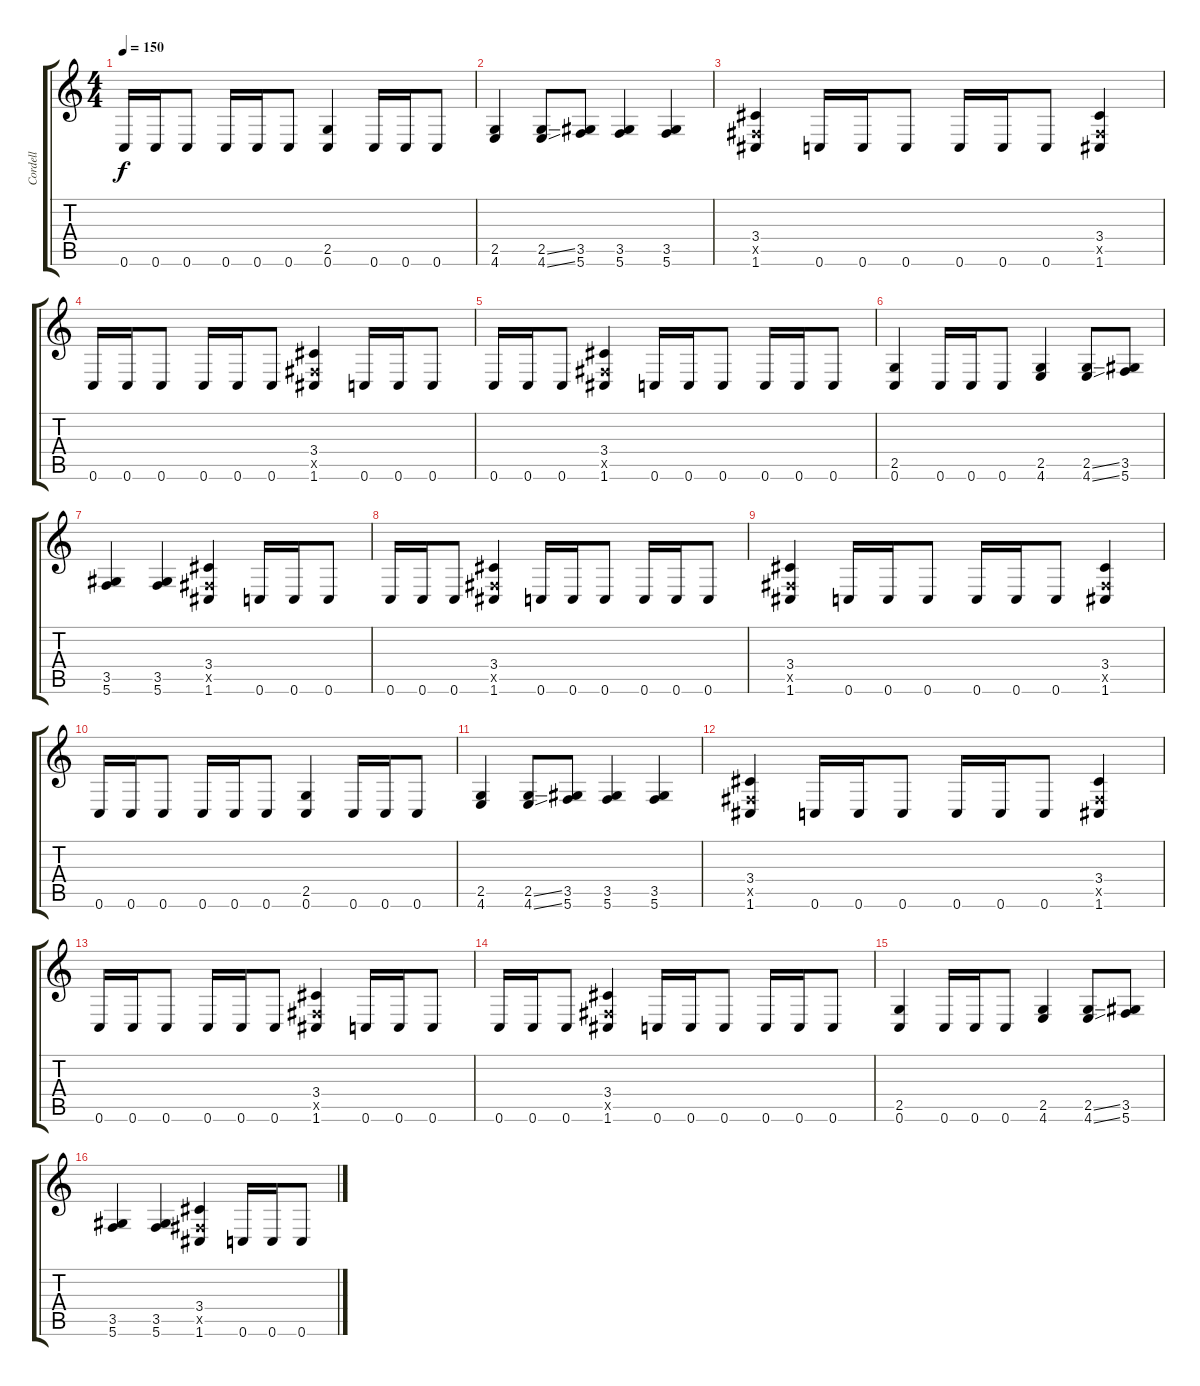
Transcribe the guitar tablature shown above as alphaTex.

\track ("Cordell" "Cordell") {instrument distortionguitar}
\staff {score tabs}
\tuning (C4 G3 Eb3 Bb2 F2 C2) {hide}
\ts (4 4)
\tempo 150
\clef g2
\ks c
0.6.16{dy f} 0.6.16 0.6.8 0.6.16 0.6.16 0.6.8 (2.5 0.6).4 0.6.16 0.6.16 0.6.8 |
(2.5 4.6).4 (2.5{ss} 4.6{ss}).8 (3.5 5.6).8 (3.5 5.6).4 (3.5 5.6).4 |
(3.4 1.5{x} 1.6).4 0.6.16 0.6.16 0.6.8 0.6.16 0.6.16 0.6.8 (3.4 1.5{x} 1.6).4 |
0.6.16 0.6.16 0.6.8 0.6.16 0.6.16 0.6.8 (3.4 1.5{x} 1.6).4 0.6.16 0.6.16 0.6.8 |
0.6.16 0.6.16 0.6.8 (3.4 1.5{x} 1.6).4 0.6.16 0.6.16 0.6.8 0.6.16 0.6.16 0.6.8 |
(2.5 0.6).4 0.6.16 0.6.16 0.6.8 (2.5 4.6).4 (2.5{ss} 4.6{ss}).8 (3.5 5.6).8 |
(3.5 5.6).4 (3.5 5.6).4 (3.4 1.5{x} 1.6).4 0.6.16 0.6.16 0.6.8 |
0.6.16 0.6.16 0.6.8 (3.4 1.5{x} 1.6).4 0.6.16 0.6.16 0.6.8 0.6.16 0.6.16 0.6.8 |
(3.4 1.5{x} 1.6).4 0.6.16 0.6.16 0.6.8 0.6.16 0.6.16 0.6.8 (3.4 1.5{x} 1.6).4 |
0.6.16 0.6.16 0.6.8 0.6.16 0.6.16 0.6.8 (2.5 0.6).4 0.6.16 0.6.16 0.6.8 |
(2.5 4.6).4 (2.5{ss} 4.6{ss}).8 (3.5 5.6).8 (3.5 5.6).4 (3.5 5.6).4 |
(3.4 1.5{x} 1.6).4 0.6.16 0.6.16 0.6.8 0.6.16 0.6.16 0.6.8 (3.4 1.5{x} 1.6).4 |
0.6.16 0.6.16 0.6.8 0.6.16 0.6.16 0.6.8 (3.4 1.5{x} 1.6).4 0.6.16 0.6.16 0.6.8 |
0.6.16 0.6.16 0.6.8 (3.4 1.5{x} 1.6).4 0.6.16 0.6.16 0.6.8 0.6.16 0.6.16 0.6.8 |
(2.5 0.6).4 0.6.16 0.6.16 0.6.8 (2.5 4.6).4 (2.5{ss} 4.6{ss}).8 (3.5 5.6).8 |
(3.5 5.6).4 (3.5 5.6).4 (3.4 1.5{x} 1.6).4 0.6.16 0.6.16 0.6.8
